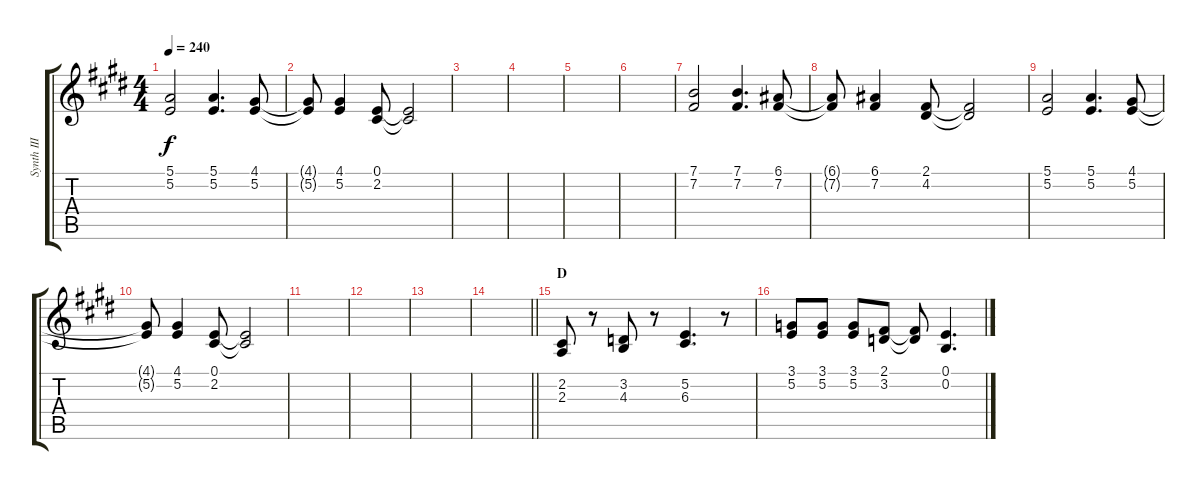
\track ("Synth III (Kotobuki Tsumugi)" "Synth III ") {instrument clavinet}
\staff {score tabs}
\tuning (E4 B3 G3 D3 A2 E2) {hide}
\ts (4 4)
\tempo 240
\clef g2
\ks e
(5.1 5.2).2{dy f} (5.1 5.2).4{d} (4.1 5.2).8 |
(4.1{t} 5.2{t}).8 (4.1 5.2).4 (0.1 2.2).8 (0.1{t} 2.2{t}).2 |
|
|
|
|
(7.1 7.2).2 (7.1 7.2).4{d} (6.1 7.2).8 |
(6.1{t} 7.2{t}).8 (6.1 7.2).4 (2.1 4.2).8 (2.1{t} 4.2{t}).2 |
(5.1 5.2).2 (5.1 5.2).4{d} (4.1 5.2).8 |
(4.1{t} 5.2{t}).8 (4.1 5.2).4 (0.1 2.2).8 (0.1{t} 2.2{t}).2 |
|
|
|
\barLineRight lightlight
|
\section ("" "D")
(2.2 2.3).8 r.8 (3.2 4.3).8 r.8 (5.2 6.3).4{d} r.8 |
(3.1 5.2).8 (3.1 5.2).8 (3.1 5.2).8 (2.1 3.2).8 (2.1{t} 3.2{t}).8 (0.1 0.2).4{d}
